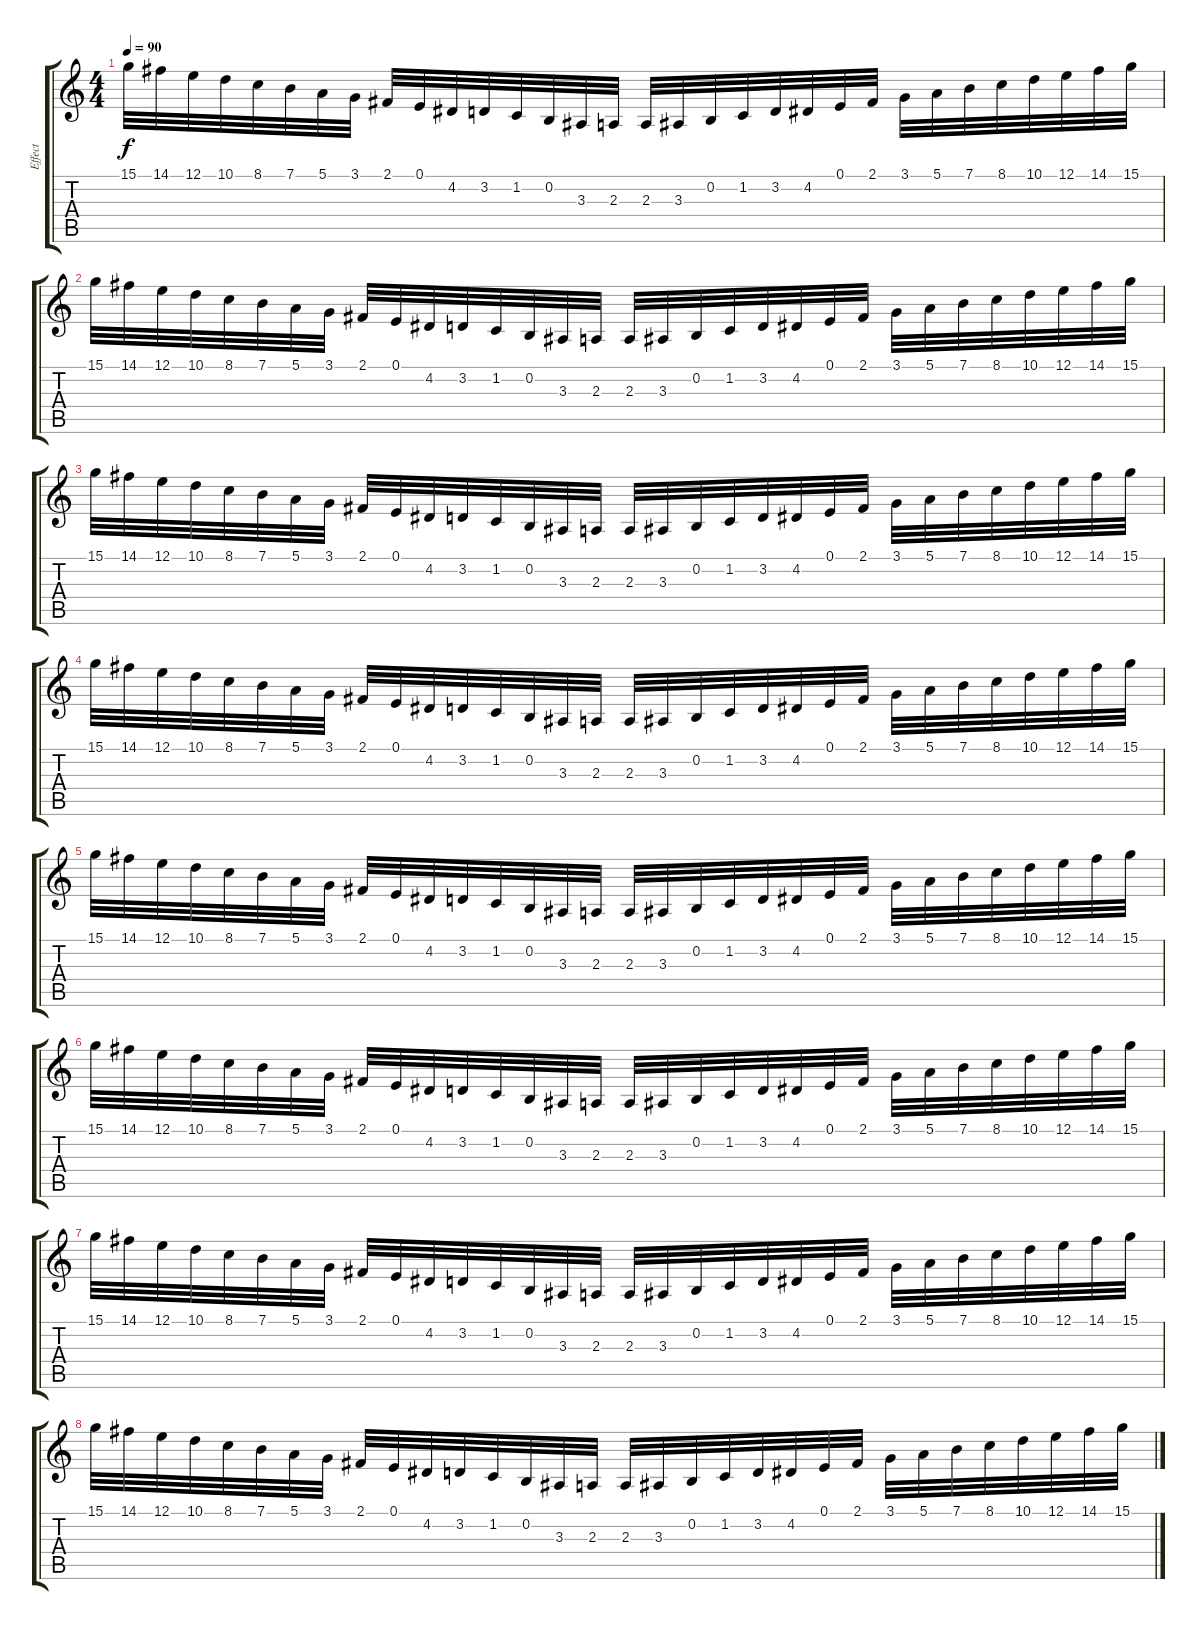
\track ("Effect" "Effect") {instrument stringensemble1}
\staff {score tabs}
\tuning (E4 B3 G3 D3 A2 D2) {hide}
\ts (4 4)
\tempo 90
\clef g2
\ks c
15.1.32{dy f} 14.1.32 12.1.32 10.1.32 8.1.32 7.1.32 5.1.32 3.1.32 2.1.32 0.1.32 4.2.32 3.2.32 1.2.32 0.2.32 3.3.32 2.3.32 2.3.32 3.3.32 0.2.32 1.2.32 3.2.32 4.2.32 0.1.32 2.1.32 3.1.32 5.1.32 7.1.32 8.1.32 10.1.32 12.1.32 14.1.32 15.1.32 |
15.1.32 14.1.32 12.1.32 10.1.32 8.1.32 7.1.32 5.1.32 3.1.32 2.1.32 0.1.32 4.2.32 3.2.32 1.2.32 0.2.32 3.3.32 2.3.32 2.3.32 3.3.32 0.2.32 1.2.32 3.2.32 4.2.32 0.1.32 2.1.32 3.1.32 5.1.32 7.1.32 8.1.32 10.1.32 12.1.32 14.1.32 15.1.32 |
15.1.32 14.1.32 12.1.32 10.1.32 8.1.32 7.1.32 5.1.32 3.1.32 2.1.32 0.1.32 4.2.32 3.2.32 1.2.32 0.2.32 3.3.32 2.3.32 2.3.32 3.3.32 0.2.32 1.2.32 3.2.32 4.2.32 0.1.32 2.1.32 3.1.32 5.1.32 7.1.32 8.1.32 10.1.32 12.1.32 14.1.32 15.1.32 |
15.1.32 14.1.32 12.1.32 10.1.32 8.1.32 7.1.32 5.1.32 3.1.32 2.1.32 0.1.32 4.2.32 3.2.32 1.2.32 0.2.32 3.3.32 2.3.32 2.3.32 3.3.32 0.2.32 1.2.32 3.2.32 4.2.32 0.1.32 2.1.32 3.1.32 5.1.32 7.1.32 8.1.32 10.1.32 12.1.32 14.1.32 15.1.32 |
15.1.32 14.1.32 12.1.32 10.1.32 8.1.32 7.1.32 5.1.32 3.1.32 2.1.32 0.1.32 4.2.32 3.2.32 1.2.32 0.2.32 3.3.32 2.3.32 2.3.32 3.3.32 0.2.32 1.2.32 3.2.32 4.2.32 0.1.32 2.1.32 3.1.32 5.1.32 7.1.32 8.1.32 10.1.32 12.1.32 14.1.32 15.1.32 |
15.1.32 14.1.32 12.1.32 10.1.32 8.1.32 7.1.32 5.1.32 3.1.32 2.1.32 0.1.32 4.2.32 3.2.32 1.2.32 0.2.32 3.3.32 2.3.32 2.3.32 3.3.32 0.2.32 1.2.32 3.2.32 4.2.32 0.1.32 2.1.32 3.1.32 5.1.32 7.1.32 8.1.32 10.1.32 12.1.32 14.1.32 15.1.32 |
15.1.32 14.1.32 12.1.32 10.1.32 8.1.32 7.1.32 5.1.32 3.1.32 2.1.32 0.1.32 4.2.32 3.2.32 1.2.32 0.2.32 3.3.32 2.3.32 2.3.32 3.3.32 0.2.32 1.2.32 3.2.32 4.2.32 0.1.32 2.1.32 3.1.32 5.1.32 7.1.32 8.1.32 10.1.32 12.1.32 14.1.32 15.1.32 |
15.1.32 14.1.32 12.1.32 10.1.32 8.1.32 7.1.32 5.1.32 3.1.32 2.1.32 0.1.32 4.2.32 3.2.32 1.2.32 0.2.32 3.3.32 2.3.32 2.3.32 3.3.32 0.2.32 1.2.32 3.2.32 4.2.32 0.1.32 2.1.32 3.1.32 5.1.32 7.1.32 8.1.32 10.1.32 12.1.32 14.1.32 15.1.32
